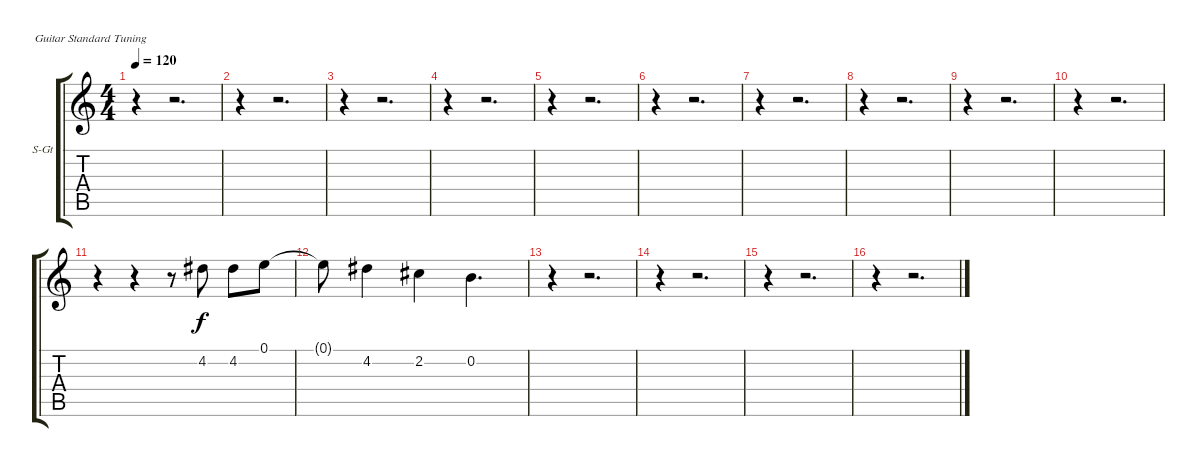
\bracketExtendMode groupsimilarinstruments
\firstSystemTrackNameOrientation horizontal
\otherSystemsTrackNameOrientation horizontal
\track ("Voz2" "S-Gt") {instrument cello}
\staff {score tabs}
\tuning (E4 B3 G3 D3 A2 E2)
\displaytranspose 12
\ts (4 4)
\tempo 120
\clef g2
\ks c
r.4{dy f} r.2{d} |
r.4 r.2{d} |
r.4 r.2{d} |
r.4 r.2{d} |
r.4 r.2{d} |
r.4 r.2{d} |
r.4 r.2{d} |
r.4 r.2{d} |
r.4 r.2{d} |
r.4 r.2{d} |
r.4 r.4 r.8 4.2.8 4.2.8 0.1.8 |
0.1{t}.8 4.2.4 2.2.4 0.2.4{d} |
r.4 r.2{d} |
r.4 r.2{d} |
r.4 r.2{d} |
r.4 r.2{d}
